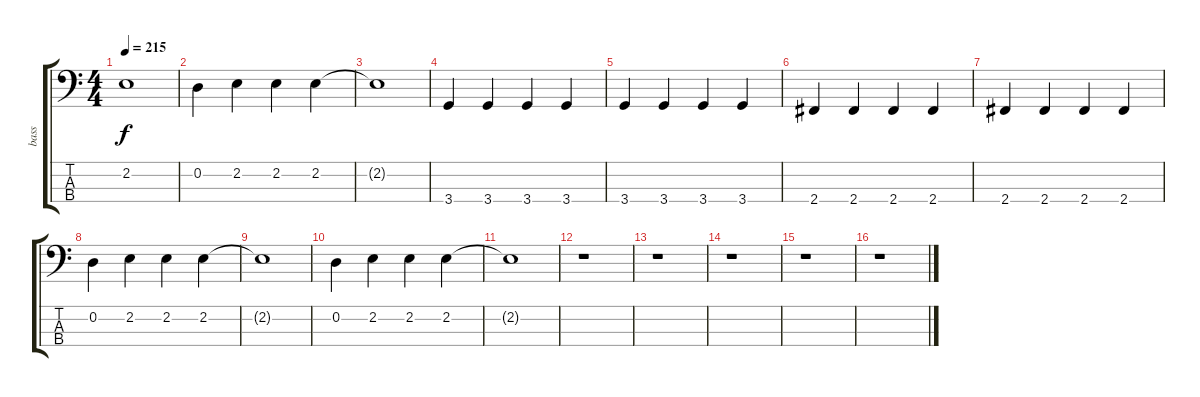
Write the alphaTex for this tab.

\track ("bass" "bass") {instrument electricbasspick}
\staff {score tabs}
\tuning (G2 D2 A1 E1) {hide}
\ts (4 4)
\tempo 215
\clef f4
\ks c
2.2{t}.1{dy f} |
0.2.4 2.2.4 2.2.4 2.2.4 |
2.2{t}.1 |
3.4.4 3.4.4 3.4.4 3.4.4 |
3.4.4 3.4.4 3.4.4 3.4.4 |
2.4.4 2.4.4 2.4.4 2.4.4 |
2.4.4 2.4.4 2.4.4 2.4.4 |
0.2.4 2.2.4 2.2.4 2.2.4 |
2.2{t}.1 |
0.2.4 2.2.4 2.2.4 2.2.4 |
2.2{t}.1 |
r.1 |
r.1 |
r.1 |
r.1 |
r.1
